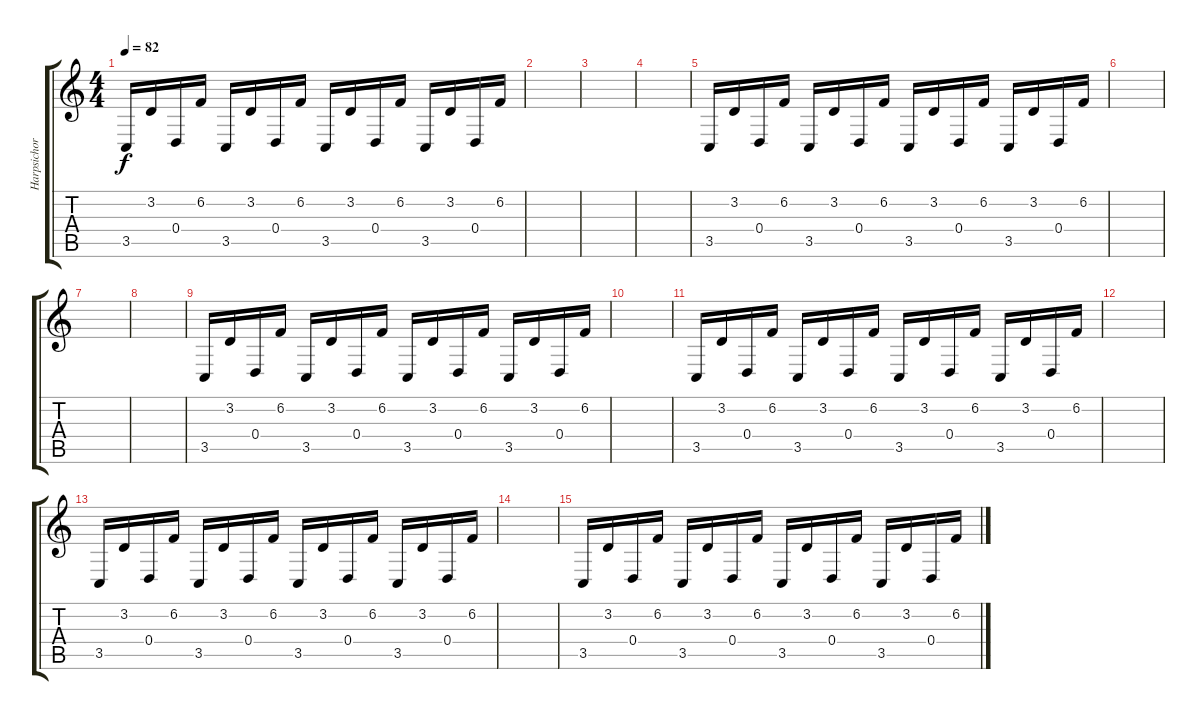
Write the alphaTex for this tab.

\track ("Harpsichord" "Harpsichor") {instrument harpsichord}
\staff {score tabs}
\tuning (E4 B3 G3 D3 A2 E2) {hide}
\ts (4 4)
\tempo 82
\clef g2
\ks c
3.5.16{dy f} 3.2.16 0.4.16 6.2.16 3.5.16 3.2.16 0.4.16 6.2.16 3.5.16 3.2.16 0.4.16 6.2.16 3.5.16 3.2.16 0.4.16 6.2.16 |
|
|
|
3.5.16 3.2.16 0.4.16 6.2.16 3.5.16 3.2.16 0.4.16 6.2.16 3.5.16 3.2.16 0.4.16 6.2.16 3.5.16 3.2.16 0.4.16 6.2.16 |
|
|
|
3.5.16 3.2.16 0.4.16 6.2.16 3.5.16 3.2.16 0.4.16 6.2.16 3.5.16 3.2.16 0.4.16 6.2.16 3.5.16 3.2.16 0.4.16 6.2.16 |
|
3.5.16 3.2.16 0.4.16 6.2.16 3.5.16 3.2.16 0.4.16 6.2.16 3.5.16 3.2.16 0.4.16 6.2.16 3.5.16 3.2.16 0.4.16 6.2.16 |
|
3.5.16 3.2.16 0.4.16 6.2.16 3.5.16 3.2.16 0.4.16 6.2.16 3.5.16 3.2.16 0.4.16 6.2.16 3.5.16 3.2.16 0.4.16 6.2.16 |
|
3.5.16 3.2.16 0.4.16 6.2.16 3.5.16 3.2.16 0.4.16 6.2.16 3.5.16 3.2.16 0.4.16 6.2.16 3.5.16 3.2.16 0.4.16 6.2.16
